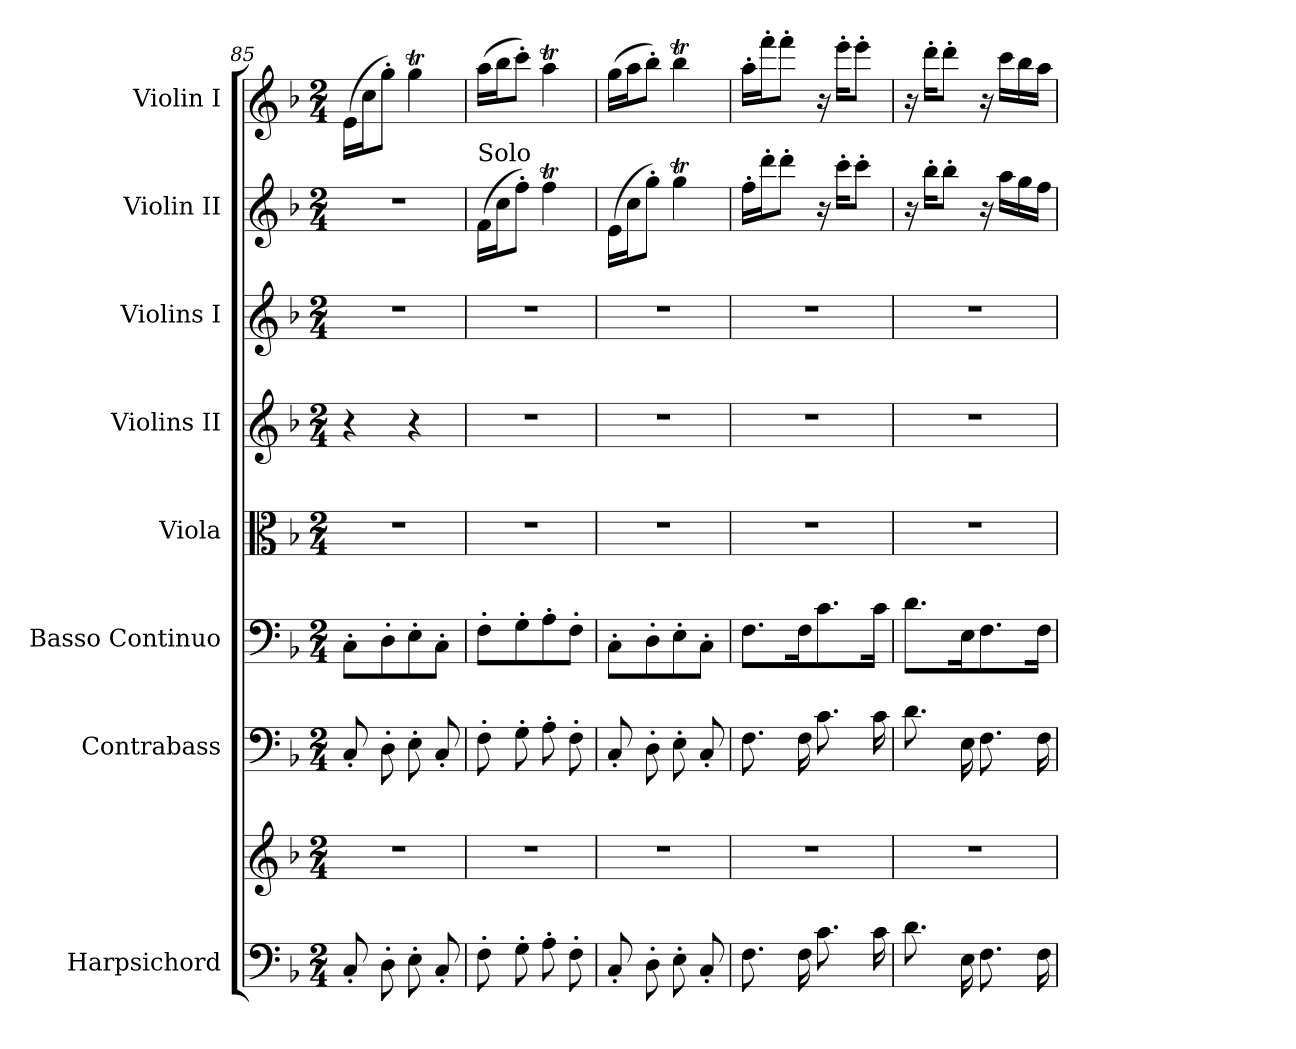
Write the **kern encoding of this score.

**kern	**kern	**kern	**kern	**kern	**kern	**kern	**kern	**kern
*part8	*part8	*part7	*part6	*part5	*part4	*part3	*part2	*part1
*staff9	*staff8	*staff7	*staff6	*staff5	*staff4	*staff3	*staff2	*staff1
*I"Harpsichord	*	*I"Contrabass	*I"Basso Continuo	*I"Viola	*I"Violins II	*I"Violins I	*I"Violin II	*I"Violin I
*I'Hch.	*	*I'Cb.	*I'B.C.	*I'Vla.	*I'Vlns. II	*I'Vlns. I	*I'Vln. II	*I'Vln. I
*clefF4	*clefG2	*clefF4	*clefF4	*clefC3	*clefG2	*clefG2	*clefG2	*clefG2
*	*	*ITrd7c12	*	*	*	*	*	*
*k[b-]	*k[b-]	*k[b-]	*k[b-]	*k[b-]	*k[b-]	*k[b-]	*k[b-]	*k[b-]
*M2/4	*M2/4	*M2/4	*M2/4	*M2/4	*M2/4	*M2/4	*M2/4	*M2/4
=85	=85	=85	=85	=85	=85	=85	=85	=85
8C'/	2r	8CC'/	8C'\L	2r	4r	2r	2r	(>16e\LL
.	.	.	.	.	.	.	.	16cc\J
8D'\	.	8DD'\	8D'\	.	.	.	.	8gg'\J)
8E'\	.	8EE'\	8E'\	.	4r	.	.	4ggT\
8C'/	.	8CC'/	8C'\J	.	.	.	.	.
=86	=86	=86	=86	=86	=86	=86	=86	=86
!	!	!	!	!	!	!	!LO:TX:a:t=Solo	!
8F'\	2r	8FF'\	8F'\L	2r	2r	2r	(>16f\LL	(>16aa\LL
.	.	.	.	.	.	.	16cc\J	16bb-\J
8G'\	.	8GG'\	8G'\	.	.	.	8ff'\J)	8ccc'\J)
8A'\	.	8AA'\	8A'\	.	.	.	4ffT\	4aat\
8F'\	.	8FF'\	8F'\J	.	.	.	.	.
!!LO:LB:g=z
=87	=87	=87	=87	=87	=87	=87	=87	=87
8C'/	2r	8CC'/	8C'\L	2r	2r	2r	(>16e\LL	(>16gg\LL
.	.	.	.	.	.	.	16cc\J	16aa\J
8D'\	.	8DD'\	8D'\	.	.	.	8gg'\J)	8bb-'\J)
8E'\	.	8EE'\	8E'\	.	.	.	4ggT\	4bb-T\
8C'/	.	8CC'/	8C'\J	.	.	.	.	.
=88	=88	=88	=88	=88	=88	=88	=88	=88
8.F\	2r	8.FF\	8.F\L	2r	2r	2r	16ff'\LL	16aa'\LL
.	.	.	.	.	.	.	16ddd'\J	16fff'\J
.	.	.	.	.	.	.	8ddd'\J	8fff'\J
16F\	.	16FF\	16F\K	.	.	.	.	.
8.c\	.	8.C\	8.c\	.	.	.	16r	16r
.	.	.	.	.	.	.	16ccc'\KL	16eee'\KL
.	.	.	.	.	.	.	8ccc'\J	8eee'\J
16c\	.	16C\	16c\Jk	.	.	.	.	.
=89	=89	=89	=89	=89	=89	=89	=89	=89
8.d\	2r	8.D\	8.d\L	2r	2r	2r	16r	16r
.	.	.	.	.	.	.	16bb-'\KL	16ddd'\KL
.	.	.	.	.	.	.	8bb-'\J	8ddd'\J
16E\	.	16EE\	16E\K	.	.	.	.	.
8.F\	.	8.FF\	8.F\	.	.	.	16r	16r
.	.	.	.	.	.	.	16aa\LL	16ccc\LL
.	.	.	.	.	.	.	16gg\	16bb-\
16F\	.	16FF\	16F\Jk	.	.	.	16ff\JJ	16aa\JJ
=	=	=	=	=	=	=	=	=
*-	*-	*-	*-	*-	*-	*-	*-	*-
